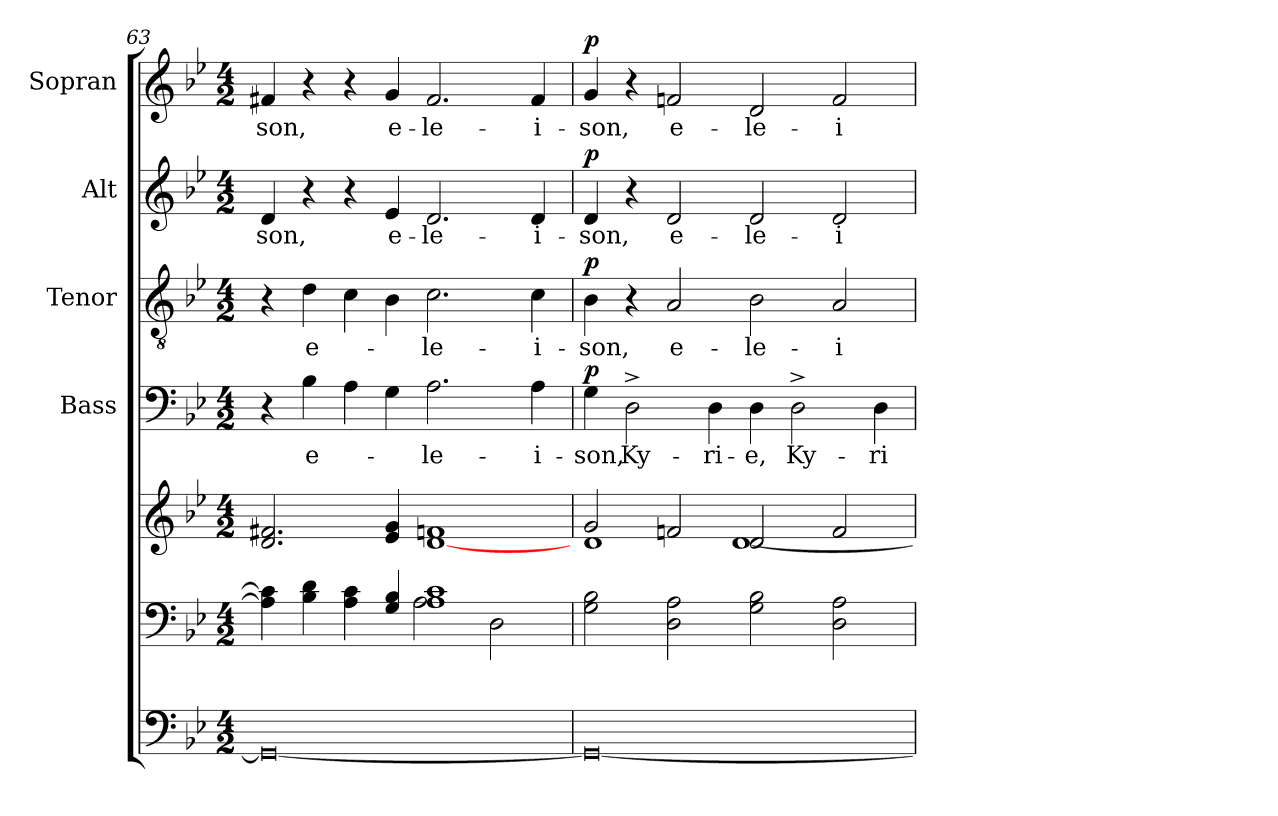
**kern	**kern	**kern	**kern	**text	**dynam	**kern	**text	**dynam	**kern	**text	**dynam	**kern	**text	**dynam
*part6	*part5	*part5	*part4	*part4	*part4	*part3	*part3	*part3	*part2	*part2	*part2	*part1	*part1	*part1
*staff7	*staff6	*staff5	*staff4	*staff4	*staff4	*staff3	*staff3	*staff3	*staff2	*staff2	*staff2	*staff1	*staff1	*staff1
*	*	*	*I"Bass	*	*	*I"Tenor	*	*	*I"Alt	*	*	*I"Sopran	*	*
*	*	*	*I'B.	*	*	*I'T.	*	*	*I'A.	*	*	*I'S.	*	*
!!LO:PB:g=z
*clefF4	*clefF4	*clefG2	*clefF4	*	*	*clefGv2	*	*	*clefG2	*	*	*clefG2	*	*
*k[b-e-]	*k[b-e-]	*k[b-e-]	*k[b-e-]	*	*	*k[b-e-]	*	*	*k[b-e-]	*	*	*k[b-e-]	*	*
*B-:	*B-:	*B-:	*B-:	*	*	*B-:	*	*	*B-:	*	*	*B-:	*	*
*M4/2	*M4/2	*M4/2	*M4/2	*	*	*M4/2	*	*	*M4/2	*	*	*M4/2	*	*
=63	=63	=63	=63	=63	=63	=63	=63	=63	=63	=63	=63	=63	=63	=63
*	*^	*	*	*	*	*	*	*	*	*	*	*	*	*
!	!	!	!	!	!	!	!	!	!	!	!LO:LY:b	!	!	!LO:LY:b	!
0GG_	4A\] 4c\]	1ryy	2.d/ 2.f#X/	4r	.	.	4r	.	.	4d/	-son,	.	4f#X/	-son,	.
!	!	!	!	!	!LO:LY:b	!	!	!LO:LY:b	!	!	!	!	!	!	!
.	4B-\ 4d\	.	.	4B-\	e-	.	4d\	e-	.	4r	.	.	4r	.	.
.	4A\ 4c\	.	.	4A\	.	.	4c\	.	.	4r	.	.	4r	.	.
!	!	!	!	!	!	!	!	!	!	!	!LO:LY:b	!	!	!LO:LY:b	!
.	4G/ 4B-/	.	4e-/ 4g/	4G\	.	.	4B-\	.	.	4e-/	e-	.	4g/	e-	.
!	!	!	!	!	!LO:LY:b	!	!	!LO:LY:b	!	!	!LO:LY:b	!	!	!LO:LY:b	!
.	1A 1c	2A\	[1d 1fn	2.A\	-le-	.	2.c\	-le-	.	2.d/	-le-	.	2.f#/	-le-	.
.	.	2D\	.	.	.	.	.	.	.	.	.	.	.	.	.
!	!	!	!	!	!LO:LY:b	!	!	!LO:LY:b	!	!	!LO:LY:b	!	!	!LO:LY:b	!
.	.	.	.	4A\	-i-	.	4c\	-i-	.	4d/	-i-	.	4f#/	-i-	.
*	*v	*v	*	*	*	*	*	*	*	*	*	*	*	*	*
=64	=64	=64	=64	=64	=64	=64	=64	=64	=64	=64	=64	=64	=64	=64
*	*	*^	*	*	*	*	*	*	*	*	*	*	*	*
!	!	!	!	!	!LO:LY:b	!LO:DY:a	!	!LO:LY:b	!LO:DY:a	!	!LO:LY:b	!LO:DY:a	!	!LO:LY:b	!LO:DY:a
0GG_	2G\ 2B-\	2g/	1d	4G\	-son,	p	4B-\	-son,	p	4d/	-son,	p	4g/	-son,	p
!	!	!	!	!	!LO:LY:b	!	!	!	!	!	!	!	!	!	!
.	.	.	.	2D^>\	Ky-	.	4r	.	.	4r	.	.	4r	.	.
!	!	!	!	!	!	!	!	!LO:LY:b	!	!	!LO:LY:b	!	!	!LO:LY:b	!
.	2D\ 2A\	2fn/	.	.	.	.	2A/	e-	.	2d/	e-	.	2fn/	e-	.
!	!	!	!	!	!LO:LY:b	!	!	!	!	!	!	!	!	!	!
.	.	.	.	4D\	-ri-	.	.	.	.	.	.	.	.	.	.
!	!	!	!	!	!LO:LY:b	!	!	!LO:LY:b	!	!	!LO:LY:b	!	!	!LO:LY:b	!
.	2G\ 2B-\	2d/	[<1d	4D\	-e,	.	2B-\	-le-	.	2d/	-le-	.	2d/	-le-	.
!	!	!	!	!	!LO:LY:b	!	!	!	!	!	!	!	!	!	!
.	.	.	.	2D^>\	Ky-	.	.	.	.	.	.	.	.	.	.
!	!	!	!	!	!	!	!	!LO:LY:b	!	!	!LO:LY:b	!	!	!LO:LY:b	!
.	2D\ 2A\	2f/	.	.	.	.	2A/	-i-	.	2d/	-i-	.	2f/	-i-	.
!	!	!	!	!	!LO:LY:b	!	!	!	!	!	!	!	!	!	!
.	.	.	.	4D\	-ri-	.	.	.	.	.	.	.	.	.	.
*	*	*v	*v	*	*	*	*	*	*	*	*	*	*	*	*
=	=	=	=	=	=	=	=	=	=	=	=	=	=	=
*-	*-	*-	*-	*-	*-	*-	*-	*-	*-	*-	*-	*-	*-	*-
